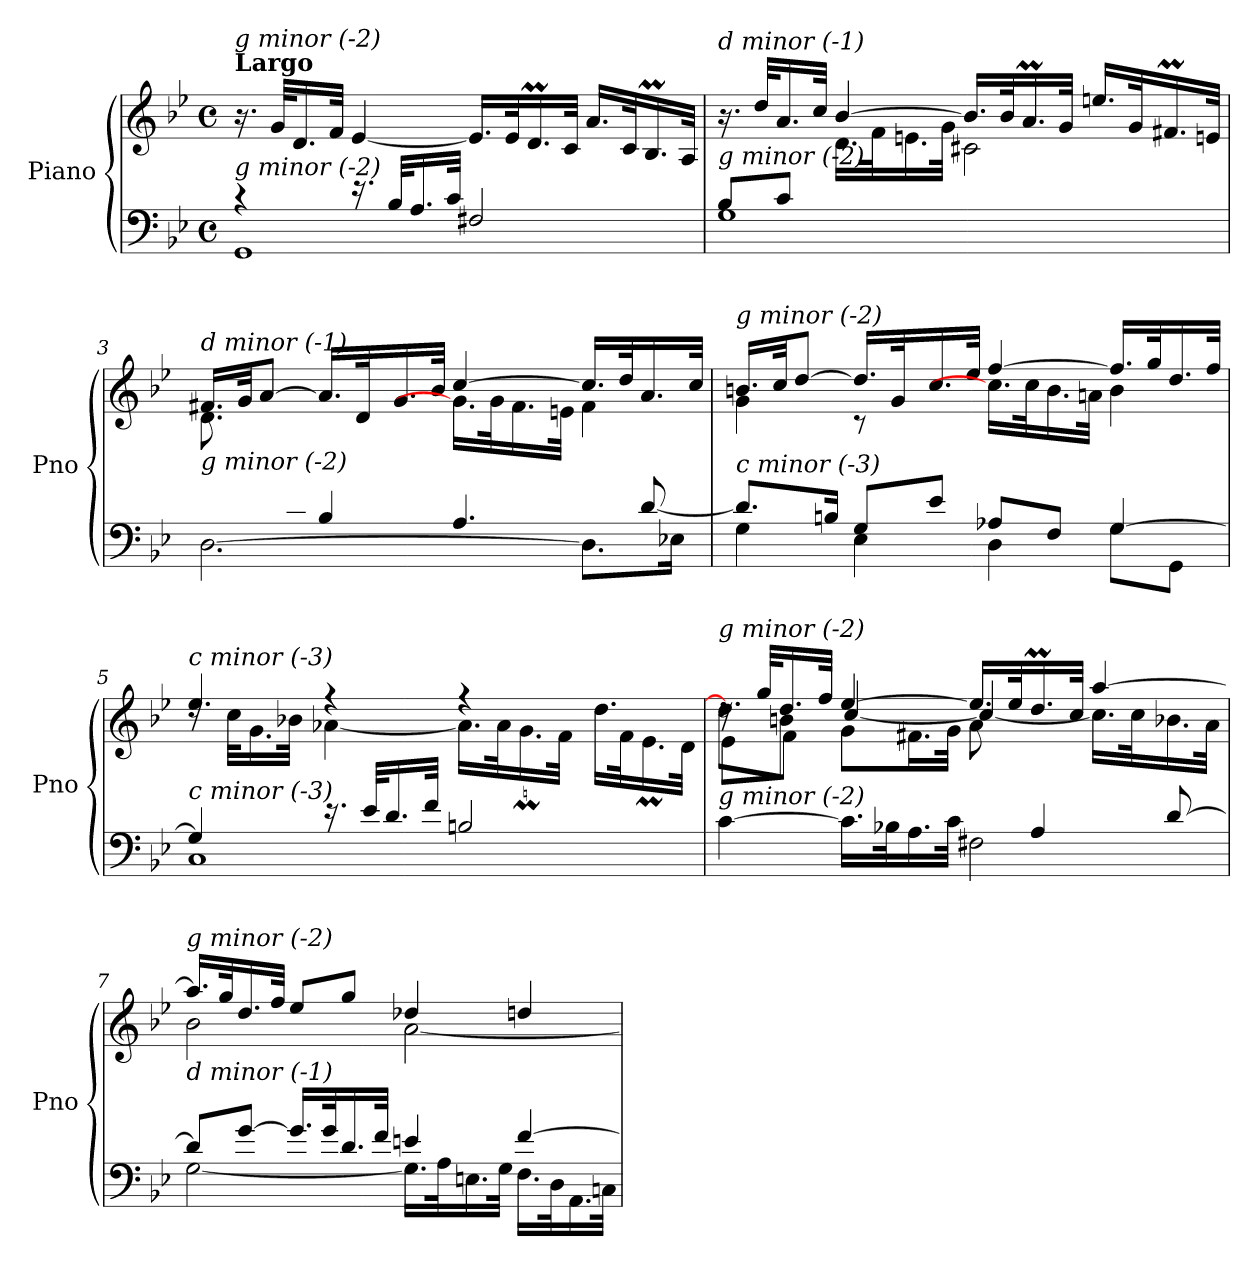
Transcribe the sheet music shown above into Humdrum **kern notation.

**kern	**kern
*part1	*part1
*staff2	*staff1
*I"Piano	*
*I'Pno	*
*clefF4	*clefG2
*k[b-e-]	*k[b-e-]
*M4/4	*M4/4
*met(c)	*met(c)
=1	=1
*^	*
!	!	!LO:TX:a:B:t=Largo
!	!	!LO:TX:i:t=g minor (-2)
!LO:TX:i:t=g minor (-2)	!	!
4r	1GG	16.r
.	.	32g/KLL
.	.	16.d/
.	.	32f/JJk
16.r	.	[4e-/
32B-/KLL	.	.
16.A/	.	.
32c/JJk	.	.
2F#X/	.	16.e-/LL]
.	.	32e-/K
.	.	16.dm/
.	.	32c/JJk
.	.	16.a/LL
.	.	32c/K
.	.	16.B-M/
.	.	32A/JJk
=2	=2	=2
*	*	*^
!	!	!LO:TX:i:t=d minor (-1)	!
!LO:TX:i:t=g minor (-2)	!	!	!
8B-/L	1G	16.r	4ryy
.	.	32dd/KLL	.
8c/J	.	16.a/	.
.	.	32cc/JJk	.
2.ryy	.	[4b-/	16.d\LL
.	.	.	32f\K
.	.	.	16.en\
.	.	.	32g\JJk
.	.	16.b-/LL]	2c#X\
.	.	32b-/K	.
.	.	16.am/	.
.	.	32g/JJk	.
.	.	16.een/LL	.
.	.	32g/K	.
.	.	16.f#Xm/	.
.	.	32en/JJk	.
!!LO:LB:g=z
=3	=3	=3	=3
*	*^	*	*^
!	!	!	!LO:TX:i:t=d minor (-1)	!	!
!LO:TX:i:t=g minor (-2)	!	!	!	!	!
4.ryy	8.ryy	[2.D\	16.f#X/LL	4.ryy	8.d\L
.	.	.	32g/JK	.	.
.	.	.	[8a/J	.	.
.	16cn/Jk	.	.	.	2ryy
.	4B-/	.	16.a/LL]	.	.
.	.	.	32d/K	.	.
2ryy	.	.	16.g/	[8g\yy	.
.	.	.	32b-/JJk	.	.
.	4.A/	.	[4cc/	16.g\LL]	.
.	.	.	.	32g\K	.
.	.	.	.	16.f#\	.
.	.	.	.	.	4ryy
.	.	.	.	32en\JJk	.
.	.	8.D\L]	16.cc/LL]	4f#\	.
.	.	.	32dd/K	.	.
8ryy	[8d/	.	16.a/	.	.
.	.	16E-X\Jk	.	.	16ryy
.	.	.	32cc/JJk	.	.
*	*v	*v	*	*	*
*	*	*	*v	*v
=4	=4	=4	=4
!	!	!LO:TX:i:t=g minor (-2)	!
!LO:TX:i:t=c minor (-3)	!	!	!
8.d/L]	4G\	16.bn/LL	4g\
.	.	32cc/JK	.
.	.	[8dd/J	.
16Bn/Jk	.	.	.
8G/L	4E-\	16.dd/LL]	8r
.	.	32g/K	.
8e-/J	.	16.cc/	[8cc\yy
.	.	32ee-/JJk	.
8A-X/L	4D\	[4ff/	16.cc\LL]
.	.	.	32cc\K
8F/J	.	.	16.b\
.	.	.	32an\JJk
[4G/	8G\L	16.ff/LL]	4b\
.	.	32gg/K	.
.	8GG\J	16.dd/	.
.	.	32ff/JJk	.
!!LO:LB:g=z	!!
=5	=5	=5	=5
!	!	!LO:TX:i:t=c minor (-3)	!
!LO:TX:i:t=c minor (-3)	!	!	!
4G/]	1C	4ee-/	16.rdd
.	.	.	32cc\KLL
.	.	.	16.g\
.	.	.	32b-X\JJk
16.r	.	4r	[4a-X\
32e-/KLL	.	.	.
16.d/	.	.	.
32f/JJk	.	.	.
2Bn/	.	4r	16.a-\LL]
.	.	.	32a-\K
.	.	.	16.gM\
.	.	.	32f\JJk
.	.	[4dd/yy	16.dd\LL
.	.	.	32f\K
.	.	.	16.e-M\
.	.	.	32d\JJk
=6	=6	=6	=6
*	*^	*^	*^
!	!	!	!LO:TX:i:t=g minor (-2)	!	!	!
!LO:TX:i:t=g minor (-2)	!	!	!	!	!	!
2ryy	[4c\	2ryy	16.rdd	8dd\L]	8e-\L	2ryy
.	.	.	32gg/KLL	.	.	.
.	.	.	16.dd/	8bn\J	8f\J	.
.	.	.	32ff/JJk	.	.	.
.	16.c\LL]	.	[4ee-/	[4cc/	8g\L	.
.	32B-X\K	.	.	.	.	.
.	16.A\	.	.	.	16.f#X\L	.
.	32c\JJk	.	.	.	32g\JJk	.
8ryy	2F#X\	8ryy	16.ee-/LL]	4cc/_	8a\	8ryy
.	.	.	32ee-/K	.	.	.
4.ryy	.	4A/	16.ddm/	.	4.ryy	4.ryy
.	.	.	32cc/JJk	.	.	.
.	.	.	[4aa/	16.cc\LL]	.	.
.	.	.	.	32cc\K	.	.
.	.	[8d/	.	16.b-X\	.	.
.	.	.	.	32a\JJk	.	.
*	*v	*v	*	*	*	*
*	*	*	*v	*v	*v
!!LO:LB:g=z
=7	=7	=7	=7
!	!	!LO:TX:i:t=g minor (-2)	!
!LO:TX:i:t=d minor (-1)	!	!	!
8d/L]	[2G\	16.aa/LL]	2b-\
.	.	32gg/K	.
[8g/J	.	16.dd/	.
.	.	32ff/JJk	.
16.g/LL]	.	8ee-/L	.
32g/K	.	.	.
16.d/	.	8gg/J	.
32f/JJk	.	.	.
4en/	16.G\LL]	4dd-Xi/	[2a\
.	32A\K	.	.
.	16.En\	.	.
.	32G\JJk	.	.
[4f/	16.F\LL	4dd/	.
.	32D\K	.	.
.	16.AA\	.	.
.	32Cn\JJk	.	.
*v	*v	*	*
*	*v	*v
=	=
*-	*-
